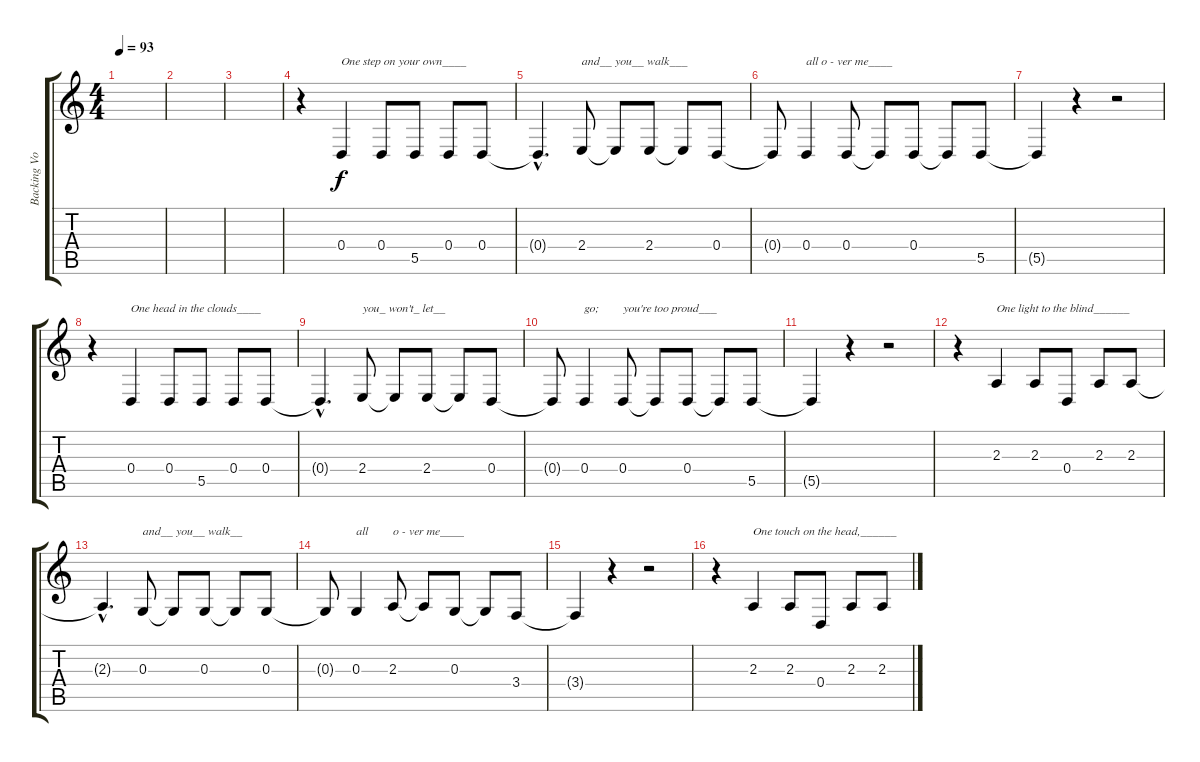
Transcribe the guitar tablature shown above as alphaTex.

\track ("Backing Vocals" "Backing Vo") {instrument trumpet}
\staff {score tabs}
\tuning (E4 B3 G3 D3 A2 E2) {hide}
\ts (4 4)
\tempo 93
\clef g2
\ks c
|
|
|
r.4 0.4.4{txt "One step on your own____"} 0.4.8 5.5.8 0.4.8 0.4.8 |
0.4{hac t}.4{d} 2.4.8{txt "and__ you__ walk___"} 2.4{t}.8 2.4.8 2.4{t}.8 0.4.8 |
0.4{t}.8 0.4.4{txt "all o - ver me____"} 0.4.8 0.4{t}.8 0.4.8 0.4{t}.8 5.5.8 |
5.5{t}.4 r.4 r.2 |
r.4 0.4.4{txt "One head in the clouds____"} 0.4.8 5.5.8 0.4.8 0.4.8 |
0.4{hac t}.4{d} 2.4.8{txt "you_ won't_ let__"} 2.4{t}.8 2.4.8 2.4{t}.8 0.4.8 |
0.4{t}.8 0.4.4{txt "go;"} 0.4.8{txt "you're too proud___"} 0.4{t}.8 0.4.8 0.4{t}.8 5.5.8 |
5.5{t}.4 r.4 r.2 |
r.4 2.3.4{txt "One light to the blind______"} 2.3.8 0.4.8 2.3.8 2.3.8 |
2.3{hac t}.4{d} 0.3.8{txt "and__ you__ walk__"} 0.3{t}.8 0.3.8 0.3{t}.8 0.3.8 |
0.3{t}.8 0.3.4{txt "all "} 2.3.8{txt "o - ver me____"} 2.3{t}.8 0.3.8 0.3{t}.8 3.4.8 |
3.4{t}.4 r.4 r.2 |
r.4 2.3.4{txt "One touch on the head,______"} 2.3.8 0.4.8 2.3.8 2.3.8
